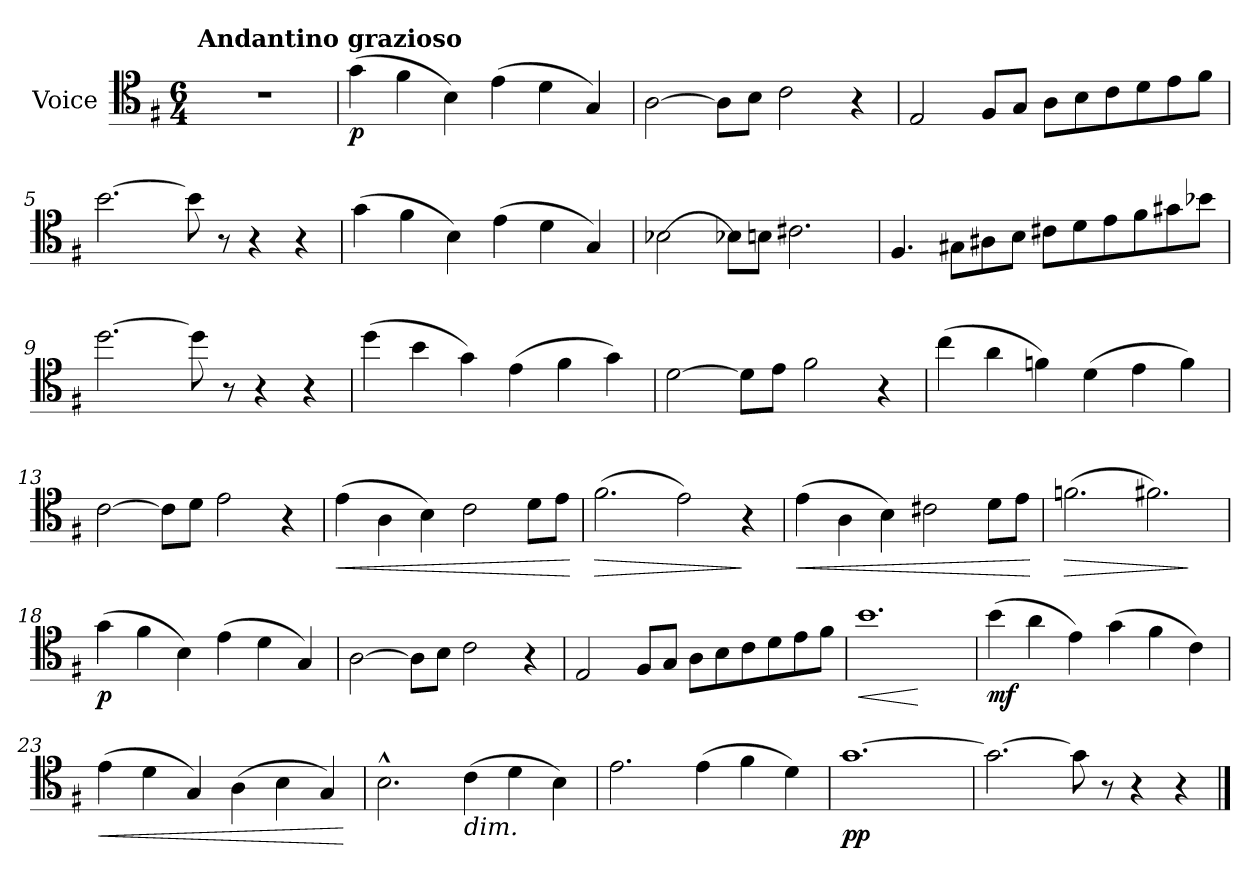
**kern	**dynam
*part1	*part1
*staff1	*staff1
*I"Voice	*
*I'V	*
*clefC4	*
*k[f#]	*
*M6/4	*
=1	=1
!LO:TX:a:B:t=Andantino grazioso	!
1.r	.
=2	=2
!	!LO:DY:b
(>4g\	p
4f#\	.
4B\)	.
(>4e\	.
4d\	.
4G/)	.
=3	=3
[2A\	.
8A\L]	.
8B\J	.
2c\	.
4r	.
=4	=4
2E/	.
8F#/L	.
8G/J	.
8A\L	.
8B\	.
8c\	.
8d\	.
8e\	.
8f#\J	.
=5	=5
[2.b\	.
8b\]	.
8r	.
4r	.
4r	.
=6	=6
(>4g\	.
4f#\	.
4B\)	.
(>4e\	.
4d\	.
4G/)	.
!!LO:LB:g=z
=7	=7
[2B-Xi\	.
8B-Xi\L]	.
8B\J	.
2.c#X\	.
=8	=8
4.F#/	.
8G#X\L	.
8A#X\	.
8B\J	.
8c#X\L	.
8d\	.
8e\	.
8f#\	.
8g#X\	.
8b-Xi\J	.
=9	=9
[2.dd\	.
8dd\]	.
8r	.
4r	.
4r	.
=10	=10
(>4dd\	.
4b\	.
4g\)	.
(>4e\	.
4f#\	.
4g\)	.
!!LO:LB:g=z
=11	=11
[2d\	.
8d\L]	.
8e\J	.
2f#\	.
4r	.
=12	=12
(>4cc\	.
4a\	.
4fn\)	.
(>4d\	.
4e\	.
4f\)	.
=13	=13
[2c\	.
8c\L]	.
8d\J	.
2e\	.
4r	.
=14	=14
!	!LO:HP:b
(>4e\	<
4A\	.
4B\)	.
2c\	.
8d\L	.
8e\J	.
.	[
=15	=15
!	!LO:HP:b
(>2.f#\	>
2e\)	.
4r	]
=16	=16
!	!LO:HP:b
(>4e\	<
4A\	.
4B\)	.
2c#X\	.
8d\L	.
8e\J	.
.	[
!!LO:LB:g=z
=17	=17
!	!LO:HP:b
(>2.fn\	>
2.f#X\)	.
.	]
=18	=18
!	!LO:DY:b
(>4g\	p
4f#\	.
4B\)	.
(>4e\	.
4d\	.
4G/)	.
=19	=19
[2A\	.
8A\L]	.
8B\J	.
2c\	.
4r	.
=20	=20
2E/	.
8F#/L	.
8G/J	.
8A\L	.
8B\	.
8c\	.
8d\	.
8e\	.
8f#\J	.
=21	=21
!	!LO:HP:b
1.b	<
.	[
=22	=22
!	!LO:DY:b
(>4b\	mf
4a\	.
4e\)	.
(>4g\	.
4f#\	.
4c\)	.
!!LO:LB:g=z
=23	=23
!	!LO:HP:b
(>4e\	<
4d\	.
4G/)	.
(>4A\	.
4B\	.
4G/)	.
.	[
=24	=24
2.B^^\	.
!LO:TX:b:i:t=dim.	!
(>4c\	.
4d\	.
4B\)	.
=25	=25
2.e\	.
(>4e\	.
4f#\	.
4d\)	.
=26	=26
!	!LO:DY:b
[1.g	pp
=27	=27
2.g\_	.
8g\]	.
8r	.
4r	.
4r	.
==	==
*-	*-
